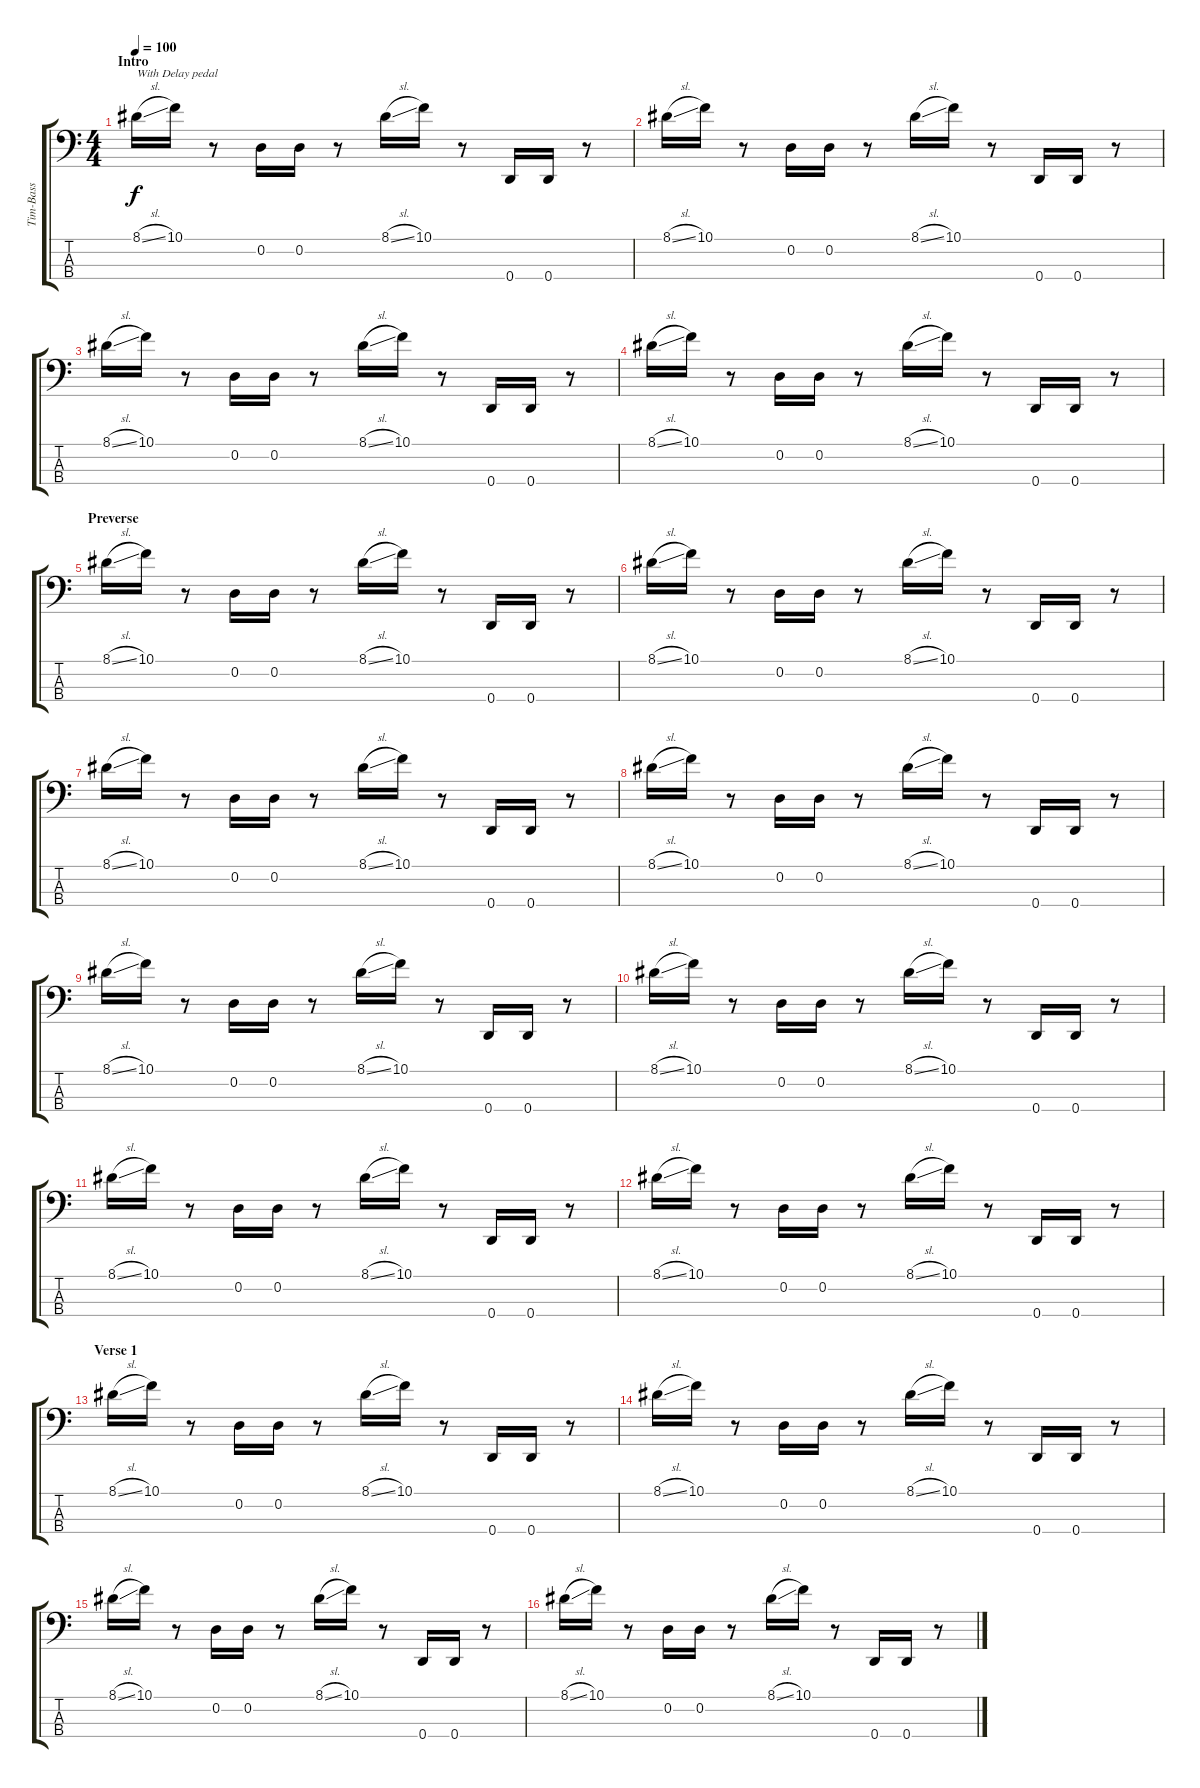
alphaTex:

\track ("Tim-Bass" "Tim-Bass") {instrument electricbassfinger}
\staff {score tabs}
\tuning (G2 D2 A1 D1) {hide}
\ts (4 4)
\section ("" "Intro")
\tempo 100
\clef f4
\ks c
8.1{sl}.16{txt "With Delay pedal" dy f instrument electricbassfinger} 10.1.16 r.8 0.2.16 0.2.16 r.8 8.1{sl}.16 10.1.16 r.8 0.4.16 0.4.16 r.8 |
8.1{sl}.16 10.1.16 r.8 0.2.16 0.2.16 r.8 8.1{sl}.16 10.1.16 r.8 0.4.16 0.4.16 r.8 |
8.1{sl}.16 10.1.16 r.8 0.2.16 0.2.16 r.8 8.1{sl}.16 10.1.16 r.8 0.4.16 0.4.16 r.8 |
8.1{sl}.16 10.1.16 r.8 0.2.16 0.2.16 r.8 8.1{sl}.16 10.1.16 r.8 0.4.16 0.4.16 r.8 |
\section ("" "Preverse")
8.1{sl}.16 10.1.16 r.8 0.2.16 0.2.16 r.8 8.1{sl}.16 10.1.16 r.8 0.4.16 0.4.16 r.8 |
8.1{sl}.16 10.1.16 r.8 0.2.16 0.2.16 r.8 8.1{sl}.16 10.1.16 r.8 0.4.16 0.4.16 r.8 |
8.1{sl}.16 10.1.16 r.8 0.2.16 0.2.16 r.8 8.1{sl}.16 10.1.16 r.8 0.4.16 0.4.16 r.8 |
8.1{sl}.16 10.1.16 r.8 0.2.16 0.2.16 r.8 8.1{sl}.16 10.1.16 r.8 0.4.16 0.4.16 r.8 |
8.1{sl}.16 10.1.16 r.8 0.2.16 0.2.16 r.8 8.1{sl}.16 10.1.16 r.8 0.4.16 0.4.16 r.8 |
8.1{sl}.16 10.1.16 r.8 0.2.16 0.2.16 r.8 8.1{sl}.16 10.1.16 r.8 0.4.16 0.4.16 r.8 |
8.1{sl}.16 10.1.16 r.8 0.2.16 0.2.16 r.8 8.1{sl}.16 10.1.16 r.8 0.4.16 0.4.16 r.8 |
8.1{sl}.16 10.1.16 r.8 0.2.16 0.2.16 r.8 8.1{sl}.16 10.1.16 r.8 0.4.16 0.4.16 r.8 |
\section ("" "Verse 1")
8.1{sl}.16 10.1.16 r.8 0.2.16 0.2.16 r.8 8.1{sl}.16 10.1.16 r.8 0.4.16 0.4.16 r.8 |
8.1{sl}.16 10.1.16 r.8 0.2.16 0.2.16 r.8 8.1{sl}.16 10.1.16 r.8 0.4.16 0.4.16 r.8 |
8.1{sl}.16 10.1.16 r.8 0.2.16 0.2.16 r.8 8.1{sl}.16 10.1.16 r.8 0.4.16 0.4.16 r.8 |
8.1{sl}.16 10.1.16 r.8 0.2.16 0.2.16 r.8 8.1{sl}.16 10.1.16 r.8 0.4.16 0.4.16 r.8
